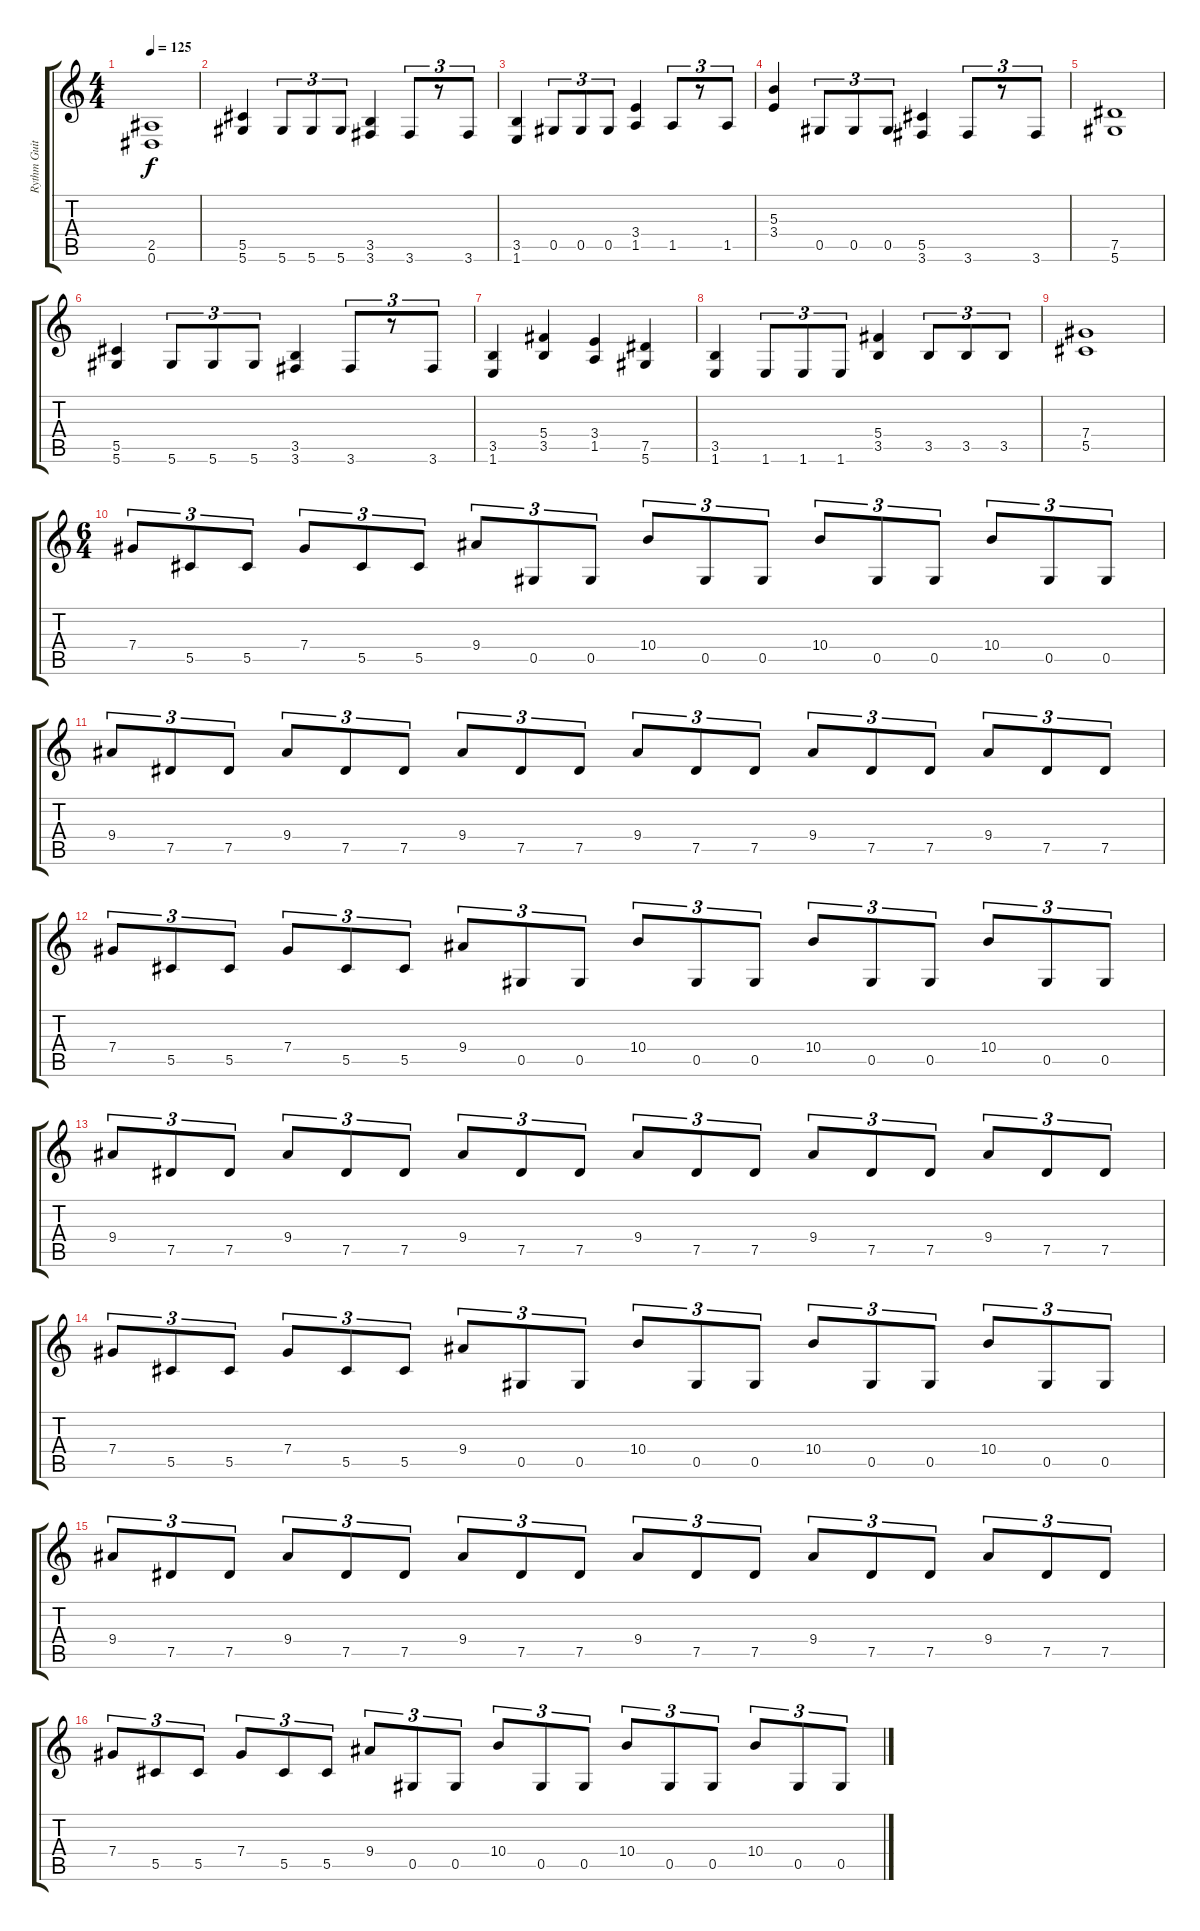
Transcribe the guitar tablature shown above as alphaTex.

\track ("Rythm Guitar" "Rythm Guit") {instrument distortionguitar}
\staff {score tabs}
\tuning (Eb4 Bb3 Gb3 Db3 Ab2 Eb2) {hide}
\ts (4 4)
\tempo 125
\clef g2
\ks c
(2.5 0.6).1{dy f} |
(5.5 5.6).4 5.6.8{tu (3 2)} 5.6.8{tu (3 2)} 5.6.8{tu (3 2)} (3.5 3.6).4 3.6.8{tu (3 2)} r.8{tu (3 2)} 3.6.8{tu (3 2)} |
(3.5 1.6).4 0.5.8{tu (3 2)} 0.5.8{tu (3 2)} 0.5.8{tu (3 2)} (3.4 1.5).4 1.5.8{tu (3 2)} r.8{tu (3 2)} 1.5.8{tu (3 2)} |
(5.3 3.4).4 0.5.8{tu (3 2)} 0.5.8{tu (3 2)} 0.5.8{tu (3 2)} (5.5 3.6).4 3.6.8{tu (3 2)} r.8{tu (3 2)} 3.6.8{tu (3 2)} |
(7.5 5.6).1 |
(5.5 5.6).4 5.6.8{tu (3 2)} 5.6.8{tu (3 2)} 5.6.8{tu (3 2)} (3.5 3.6).4 3.6.8{tu (3 2)} r.8{tu (3 2)} 3.6.8{tu (3 2)} |
(3.5 1.6).4 (5.4 3.5).4 (3.4 1.5).4 (7.5 5.6).4 |
(3.5 1.6).4 1.6.8{tu (3 2)} 1.6.8{tu (3 2)} 1.6.8{tu (3 2)} (5.4 3.5).4 3.5.8{tu (3 2)} 3.5.8{tu (3 2)} 3.5.8{tu (3 2)} |
(7.4 5.5).1 |
\ts (6 4)
7.4.8{tu (3 2)} 5.5.8{tu (3 2)} 5.5.8{tu (3 2)} 7.4.8{tu (3 2)} 5.5.8{tu (3 2)} 5.5.8{tu (3 2)} 9.4.8{tu (3 2)} 0.5.8{tu (3 2)} 0.5.8{tu (3 2)} 10.4.8{tu (3 2)} 0.5.8{tu (3 2)} 0.5.8{tu (3 2)} 10.4.8{tu (3 2)} 0.5.8{tu (3 2)} 0.5.8{tu (3 2)} 10.4.8{tu (3 2)} 0.5.8{tu (3 2)} 0.5.8{tu (3 2)} |
9.4.8{tu (3 2)} 7.5.8{tu (3 2)} 7.5.8{tu (3 2)} 9.4.8{tu (3 2)} 7.5.8{tu (3 2)} 7.5.8{tu (3 2)} 9.4.8{tu (3 2)} 7.5.8{tu (3 2)} 7.5.8{tu (3 2)} 9.4.8{tu (3 2)} 7.5.8{tu (3 2)} 7.5.8{tu (3 2)} 9.4.8{tu (3 2)} 7.5.8{tu (3 2)} 7.5.8{tu (3 2)} 9.4.8{tu (3 2)} 7.5.8{tu (3 2)} 7.5.8{tu (3 2)} |
7.4.8{tu (3 2)} 5.5.8{tu (3 2)} 5.5.8{tu (3 2)} 7.4.8{tu (3 2)} 5.5.8{tu (3 2)} 5.5.8{tu (3 2)} 9.4.8{tu (3 2)} 0.5.8{tu (3 2)} 0.5.8{tu (3 2)} 10.4.8{tu (3 2)} 0.5.8{tu (3 2)} 0.5.8{tu (3 2)} 10.4.8{tu (3 2)} 0.5.8{tu (3 2)} 0.5.8{tu (3 2)} 10.4.8{tu (3 2)} 0.5.8{tu (3 2)} 0.5.8{tu (3 2)} |
9.4.8{tu (3 2)} 7.5.8{tu (3 2)} 7.5.8{tu (3 2)} 9.4.8{tu (3 2)} 7.5.8{tu (3 2)} 7.5.8{tu (3 2)} 9.4.8{tu (3 2)} 7.5.8{tu (3 2)} 7.5.8{tu (3 2)} 9.4.8{tu (3 2)} 7.5.8{tu (3 2)} 7.5.8{tu (3 2)} 9.4.8{tu (3 2)} 7.5.8{tu (3 2)} 7.5.8{tu (3 2)} 9.4.8{tu (3 2)} 7.5.8{tu (3 2)} 7.5.8{tu (3 2)} |
7.4.8{tu (3 2)} 5.5.8{tu (3 2)} 5.5.8{tu (3 2)} 7.4.8{tu (3 2)} 5.5.8{tu (3 2)} 5.5.8{tu (3 2)} 9.4.8{tu (3 2)} 0.5.8{tu (3 2)} 0.5.8{tu (3 2)} 10.4.8{tu (3 2)} 0.5.8{tu (3 2)} 0.5.8{tu (3 2)} 10.4.8{tu (3 2)} 0.5.8{tu (3 2)} 0.5.8{tu (3 2)} 10.4.8{tu (3 2)} 0.5.8{tu (3 2)} 0.5.8{tu (3 2)} |
9.4.8{tu (3 2)} 7.5.8{tu (3 2)} 7.5.8{tu (3 2)} 9.4.8{tu (3 2)} 7.5.8{tu (3 2)} 7.5.8{tu (3 2)} 9.4.8{tu (3 2)} 7.5.8{tu (3 2)} 7.5.8{tu (3 2)} 9.4.8{tu (3 2)} 7.5.8{tu (3 2)} 7.5.8{tu (3 2)} 9.4.8{tu (3 2)} 7.5.8{tu (3 2)} 7.5.8{tu (3 2)} 9.4.8{tu (3 2)} 7.5.8{tu (3 2)} 7.5.8{tu (3 2)} |
7.4.8{tu (3 2)} 5.5.8{tu (3 2)} 5.5.8{tu (3 2)} 7.4.8{tu (3 2)} 5.5.8{tu (3 2)} 5.5.8{tu (3 2)} 9.4.8{tu (3 2)} 0.5.8{tu (3 2)} 0.5.8{tu (3 2)} 10.4.8{tu (3 2)} 0.5.8{tu (3 2)} 0.5.8{tu (3 2)} 10.4.8{tu (3 2)} 0.5.8{tu (3 2)} 0.5.8{tu (3 2)} 10.4.8{tu (3 2)} 0.5.8{tu (3 2)} 0.5.8{tu (3 2)}
